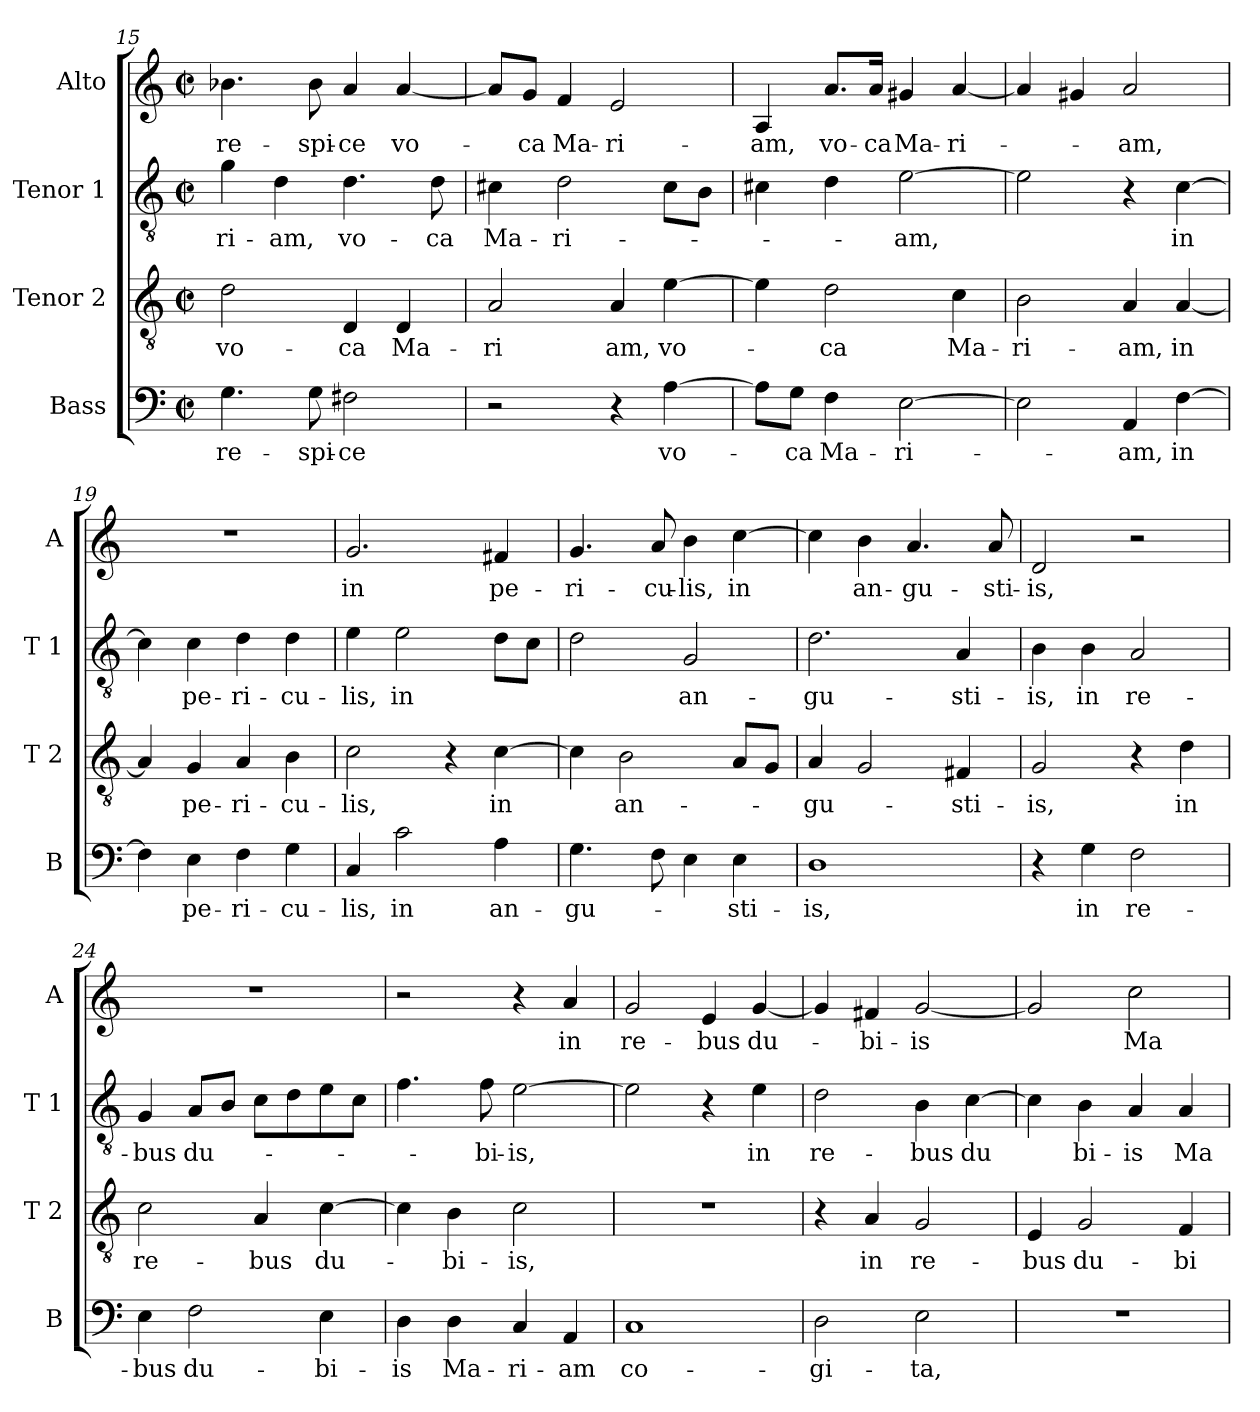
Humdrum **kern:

**kern	**text	**kern	**text	**kern	**text	**kern	**text
*part4	*part4	*part3	*part3	*part2	*part2	*part1	*part1
*staff4	*staff4	*staff3	*staff3	*staff2	*staff2	*staff1	*staff1
*I"Bass	*	*I"Tenor 2	*	*I"Tenor 1	*	*I"Alto	*
*I'B	*	*I'T 2	*	*I'T 1	*	*I'A	*
*clefF4	*	*clefGv2	*	*clefGv2	*	*clefG2	*
*k[]	*	*k[]	*	*k[]	*	*k[]	*
*C:	*	*C:	*	*C:	*	*C:	*
*M2/2	*	*M2/2	*	*M2/2	*	*M2/2	*
*met(c|)	*	*met(c|)	*	*met(c|)	*	*met(c|)	*
=15	=15	=15	=15	=15	=15	=15	=15
4.G\	re-	2d\	vo-	4g\	-ri-	4.b-X\	re-
.	.	.	.	4d\	-am,	.	.
8G\	-spi-	.	.	.	.	8b-\	-spi-
2F#X\	-ce	4D/	-ca	4.d\	vo-	4a/	-ce
.	.	4D/	Ma-	.	.	[4a/	vo-
.	.	.	.	8d\	-ca	.	.
=16	=16	=16	=16	=16	=16	=16	=16
2r	.	2A/	-ri	4c#X\	Ma-	8a/L]	.
.	.	.	.	.	.	8g/J	-ca
.	.	.	.	2d\	-ri-	4f/	Ma-
4r	.	4A/	am,	.	.	2e/	-ri-
[4A\	vo-	[4e\	vo-	8c#\L	.	.	.
.	.	.	.	8B\J	.	.	.
=17	=17	=17	=17	=17	=17	=17	=17
8A\L]	.	4e\]	.	4c#X\	.	4A/	-am,
8G\J	-ca	.	.	.	.	.	.
4F\	Ma-	2d\	-ca	4d\	.	8.a/L	vo-
.	.	.	.	.	.	16a/Jk	-ca
[2E\	-ri-	.	.	[2e\	-am,	4g#X/	Ma-
.	.	4c\	Ma-	.	.	[4a/	-ri-
!!LO:PB:g=z
=18	=18	=18	=18	=18	=18	=18	=18
2E\]	.	2B\	-ri-	2e\]	.	4a/]	.
.	.	.	.	.	.	4g#X/	.
4AA/	-am,	4A/	-am,	4r	.	2a/	-am,
[4F\	in	[4A/	in	[4c\	in	.	.
=19	=19	=19	=19	=19	=19	=19	=19
4F\]	.	4A/]	.	4c\]	.	1r	.
4E\	pe-	4G/	pe-	4c\	pe-	.	.
4F\	-ri-	4A/	-ri-	4d\	-ri-	.	.
4G\	-cu-	4B\	-cu-	4d\	-cu-	.	.
=20	=20	=20	=20	=20	=20	=20	=20
4C/	-lis,	2c\	-lis,	4e\	-lis,	2.g/	in
2c\	in	.	.	2e\	in	.	.
.	.	4r	.	.	.	.	.
4A\	an-	[4c\	in	8d\L	.	4f#X/	pe-
.	.	.	.	8c\J	.	.	.
=21	=21	=21	=21	=21	=21	=21	=21
4.G\	-gu-	4c\]	.	2d\	.	4.g/	-ri-
.	.	2B\	an-	.	.	.	.
8F\	.	.	.	.	.	8a/	-cu-
4E\	.	.	.	2G/	an-	4b\	-lis,
4E\	-sti-	8A/L	.	.	.	[4cc\	in
.	.	8G/J	.	.	.	.	.
=22	=22	=22	=22	=22	=22	=22	=22
1D	-is,	4A/	-gu-	2.d\	-gu-	4cc\]	.
.	.	2G/	.	.	.	4b\	an-
.	.	.	.	.	.	4.a/	-gu-
.	.	4F#X/	-sti-	4A/	-sti-	.	.
.	.	.	.	.	.	8a/	-sti-
=23	=23	=23	=23	=23	=23	=23	=23
4r	.	2G/	-is,	4B\	-is,	2d/	-is,
4G\	in	.	.	4B\	in	.	.
2F\	re-	4r	.	2A/	re-	2r	.
.	.	4d\	in	.	.	.	.
!!LO:LB:g=z
=24	=24	=24	=24	=24	=24	=24	=24
4E\	-bus	2c\	re-	4G/	-bus	1r	.
2F\	du-	.	.	8A/L	du-	.	.
.	.	.	.	8B/J	.	.	.
.	.	4A/	-bus	8c\L	.	.	.
.	.	.	.	8d\	.	.	.
4E\	-bi-	[4c\	du-	8e\	.	.	.
.	.	.	.	8c\J	.	.	.
=25	=25	=25	=25	=25	=25	=25	=25
4D\	-is	4c\]	.	4.f\	.	2r	.
4D\	Ma-	4B\	-bi-	.	.	.	.
.	.	.	.	8f\	-bi-	.	.
4C/	-ri-	2c\	-is,	[2e\	-is,	4r	.
4AA/	-am	.	.	.	.	4a/	in
=26	=26	=26	=26	=26	=26	=26	=26
1C	co-	1r	.	2e\]	.	2g/	re-
.	.	.	.	4r	.	4e/	-bus
.	.	.	.	4e\	in	[4g/	du-
=27	=27	=27	=27	=27	=27	=27	=27
2D\	-gi-	4r	.	2d\	re-	4g/]	.
.	.	4A/	in	.	.	4f#X/	-bi-
2E\	-ta,	2G/	re-	4B\	-bus	[2g/	-is
.	.	.	.	[4c\	du	.	.
=28	=28	=28	=28	=28	=28	=28	=28
1r	.	4E/	-bus	4c\]	.	2g/]	.
.	.	2G/	du-	4B\	bi-	.	.
.	.	.	.	4A/	-is	2cc\	Ma-
.	.	4F/	-bi-	4A/	Ma-	.	.
=	=	=	=	=	=	=	=
*-	*-	*-	*-	*-	*-	*-	*-
